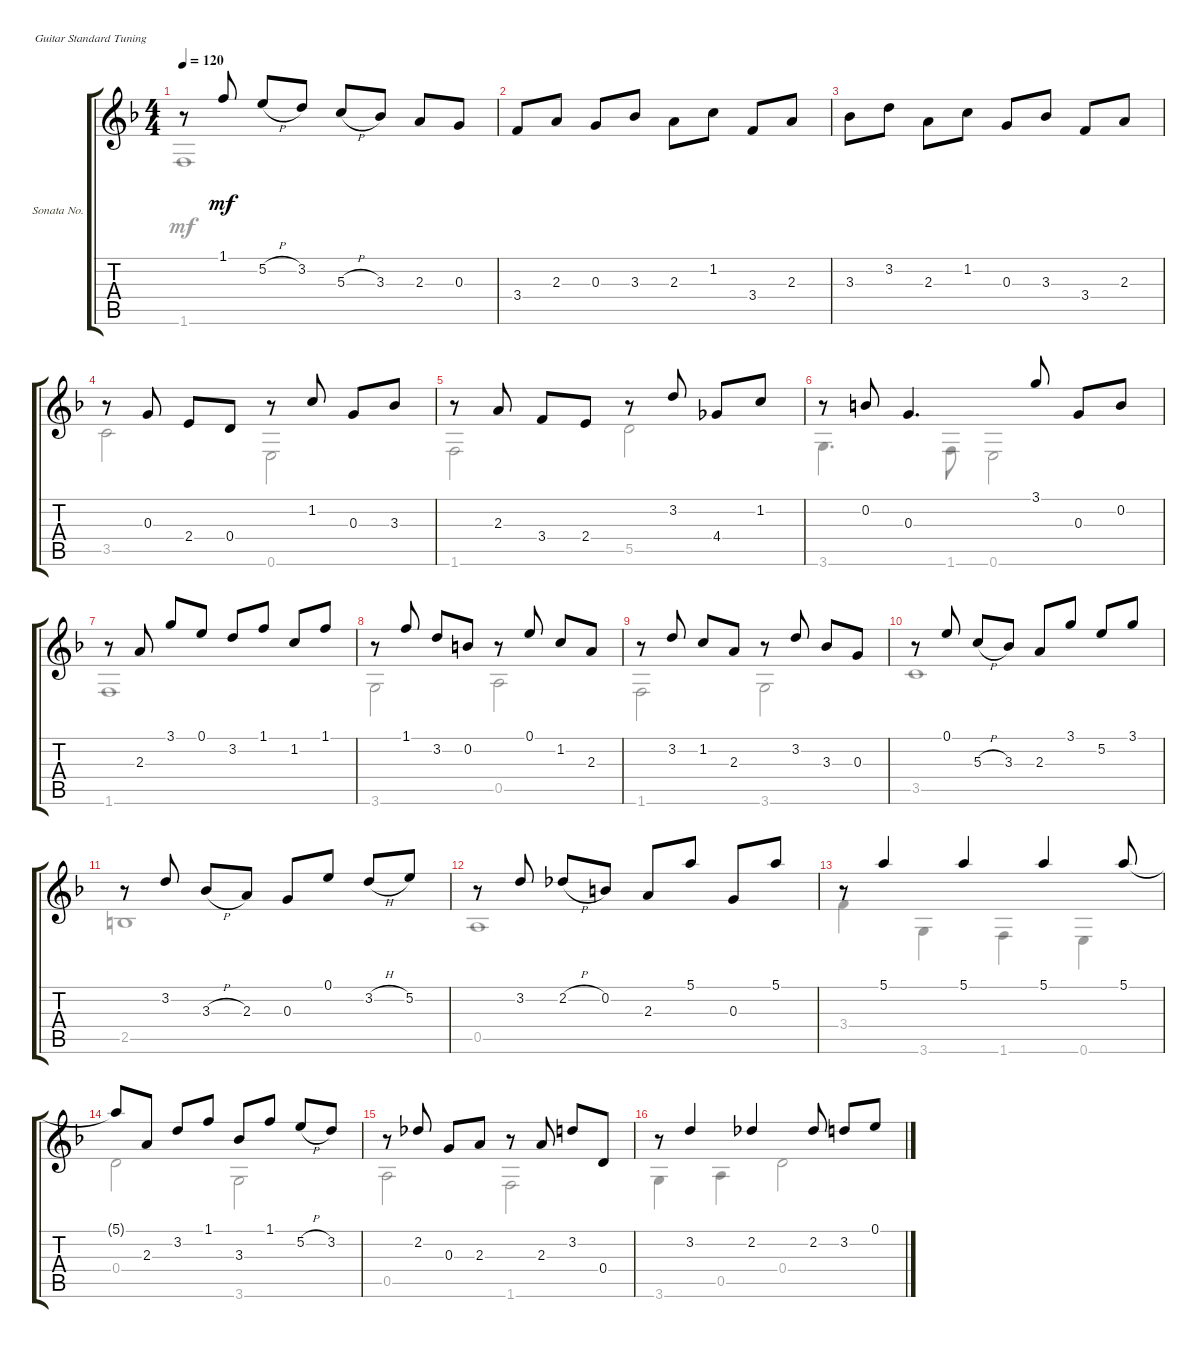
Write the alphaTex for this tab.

\bracketExtendMode groupsimilarinstruments
\firstSystemTrackNameOrientation horizontal
\otherSystemsTrackNameOrientation horizontal
\track ("Sonata No. 14 in F - 1. Prelude" "Sonata No.") {instrument acousticguitarnylon}
\staff {score tabs}
\tuning (E4 B3 G3 D3 A2 E2)
\voice
\ts (4 4)
\tempo 120
\clef g2
\ks f
r.8{dy mf instrument acousticguitarnylon} 1.1.8 5.2{h}.8 3.2.8 5.3{h}.8 3.3.8 2.3.8 0.3.8 |
3.4.8 2.3.8 0.3.8 3.3.8 2.3.8 1.2.8 3.4.8 2.3.8 |
3.3.8 3.2.8 2.3.8 1.2.8 0.3.8 3.3.8 3.4.8 2.3.8 |
r.8 0.3.8 2.4.8 0.4.8 r.8 1.2.8 0.3.8 3.3.8 |
r.8 2.3.8 3.4.8 2.4.8 r.8 3.2.8 4.4.8 1.2.8 |
r.8 0.2.8 0.3.4{d} 3.1.8 0.3.8 0.2.8 |
r.8 2.3.8 3.1.8 0.1.8 3.2.8 1.1.8 1.2.8 1.1.8 |
r.8 1.1.8 3.2.8 0.2.8 r.8 0.1.8 1.2.8 2.3.8 |
r.8 3.2.8 1.2.8 2.3.8 r.8 3.2.8 3.3.8 0.3.8 |
r.8 0.1.8 5.3{h}.8 3.3.8 2.3.8 3.1.8 5.2.8 3.1.8 |
r.8 3.2.8 3.3{h}.8 2.3.8 0.3.8 0.1.8 3.2{h}.8 5.2.8 |
r.8 3.2.8 2.2{h}.8 0.2.8 2.3.8 5.1.8 0.3.8 5.1.8 |
r.8 5.1.4 5.1.4 5.1.4 5.1.8 |
5.1{t}.8 2.3.8 3.2.8 1.1.8 3.3.8 1.1.8 5.2{h}.8 3.2.8 |
r.8 2.2.8 0.3.8 2.3.8 r.8 2.3.8 3.2.8 0.4.8 |
r.8 3.2.4 2.2.4 2.2.8 3.2.8 0.1.8
\voice
\clef g2
\ottava regular
\simile none
\ks f
1.6.1{dy mf} |
|
|
3.5.2 0.6.2 |
1.6.2 5.5.2 |
3.6.4{d} 1.6.8 0.6.2 |
1.6.1 |
3.6.2 0.5.2 |
1.6.2 3.6.2 |
3.5.1 |
2.5.1 |
0.5.1 |
3.4.4 3.6.4 1.6.4 0.6.4 |
0.4.2 3.6.2 |
0.5.2 1.6.2 |
3.6.4 0.5.4 0.4.2
